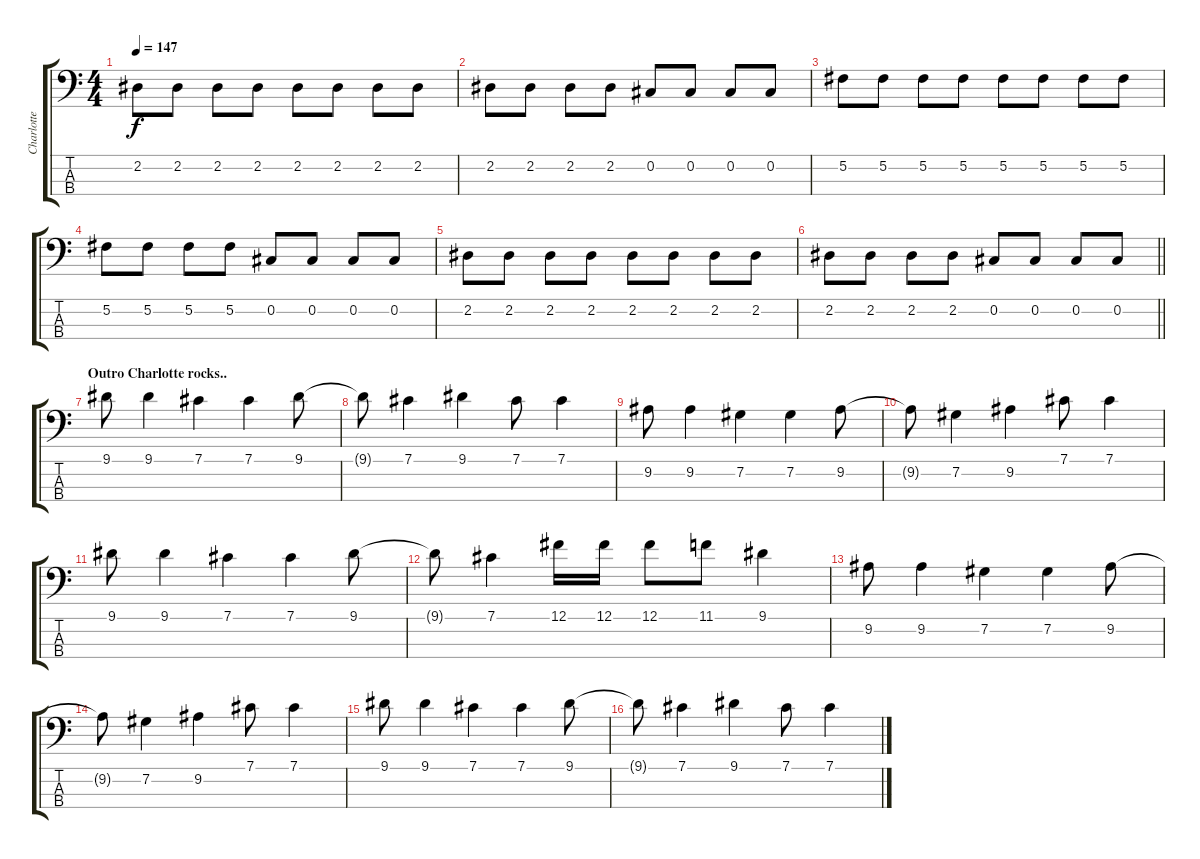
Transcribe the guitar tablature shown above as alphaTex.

\track ("Charlotte" "Charlotte") {instrument electricbassfinger}
\staff {score tabs}
\tuning (Gb2 Db2 Ab1 Eb1) {hide}
\ts (4 4)
\tempo 147
\clef f4
\ks c
2.2.8{dy f} 2.2.8 2.2.8 2.2.8 2.2.8 2.2.8 2.2.8 2.2.8 |
2.2.8 2.2.8 2.2.8 2.2.8 0.2.8 0.2.8 0.2.8 0.2.8 |
5.2.8 5.2.8 5.2.8 5.2.8 5.2.8 5.2.8 5.2.8 5.2.8 |
5.2.8 5.2.8 5.2.8 5.2.8 0.2.8 0.2.8 0.2.8 0.2.8 |
2.2.8 2.2.8 2.2.8 2.2.8 2.2.8 2.2.8 2.2.8 2.2.8 |
\barLineRight lightlight
2.2.8 2.2.8 2.2.8 2.2.8 0.2.8 0.2.8 0.2.8 0.2.8 |
\section ("" "Outro Charlotte rocks..")
9.1.8{volume 16} 9.1.4 7.1.4 7.1.4 9.1.8 |
9.1{t}.8 7.1.4 9.1.4 7.1.8 7.1.4 |
9.2.8 9.2.4 7.2.4 7.2.4 9.2.8 |
9.2{t}.8 7.2.4 9.2.4 7.1.8 7.1.4 |
9.1.8 9.1.4 7.1.4 7.1.4 9.1.8 |
9.1{t}.8 7.1.4 12.1.16 12.1.16 12.1.8 11.1.8 9.1.4 |
9.2.8 9.2.4 7.2.4 7.2.4 9.2.8 |
9.2{t}.8 7.2.4 9.2.4 7.1.8 7.1.4 |
9.1.8 9.1.4 7.1.4 7.1.4 9.1.8 |
9.1{t}.8 7.1.4 9.1.4 7.1.8 7.1.4
